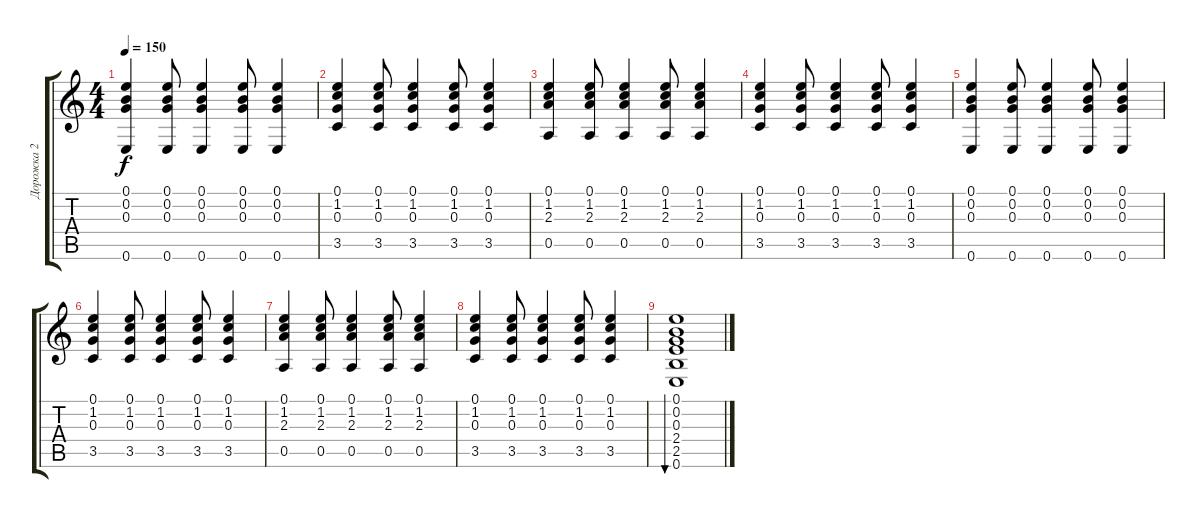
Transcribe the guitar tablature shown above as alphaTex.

\track ("Дорожка 2" "Дорожка 2") {instrument acousticguitarnylon}
\staff {score tabs}
\tuning (E4 B3 G3 D3 A2 E2) {hide}
\ts (4 4)
\tempo 150
\clef g2
\ks c
(0.1 0.2 0.3 0.6).4{dy f} (0.1 0.2 0.3 0.6).8 (0.1 0.2 0.3 0.6).4 (0.1 0.2 0.3 0.6).8 (0.1 0.2 0.3 0.6).4 |
(0.1 1.2 0.3 3.5).4 (0.1 1.2 0.3 3.5).8 (0.1 1.2 0.3 3.5).4 (0.1 1.2 0.3 3.5).8 (0.1 1.2 0.3 3.5).4 |
(0.1 1.2 2.3 0.5).4 (0.1 1.2 2.3 0.5).8 (0.1 1.2 2.3 0.5).4 (0.1 1.2 2.3 0.5).8 (0.1 1.2 2.3 0.5).4 |
(0.1 1.2 0.3 3.5).4 (0.1 1.2 0.3 3.5).8 (0.1 1.2 0.3 3.5).4 (0.1 1.2 0.3 3.5).8 (0.1 1.2 0.3 3.5).4 |
(0.1 0.2 0.3 0.6).4 (0.1 0.2 0.3 0.6).8 (0.1 0.2 0.3 0.6).4 (0.1 0.2 0.3 0.6).8 (0.1 0.2 0.3 0.6).4 |
(0.1 1.2 0.3 3.5).4 (0.1 1.2 0.3 3.5).8 (0.1 1.2 0.3 3.5).4 (0.1 1.2 0.3 3.5).8 (0.1 1.2 0.3 3.5).4 |
(0.1 1.2 2.3 0.5).4 (0.1 1.2 2.3 0.5).8 (0.1 1.2 2.3 0.5).4 (0.1 1.2 2.3 0.5).8 (0.1 1.2 2.3 0.5).4 |
(0.1 1.2 0.3 3.5).4 (0.1 1.2 0.3 3.5).8 (0.1 1.2 0.3 3.5).4 (0.1 1.2 0.3 3.5).8 (0.1 1.2 0.3 3.5).4 |
(0.1 0.2 0.3 2.4 2.5 0.6).1{bu 60}
